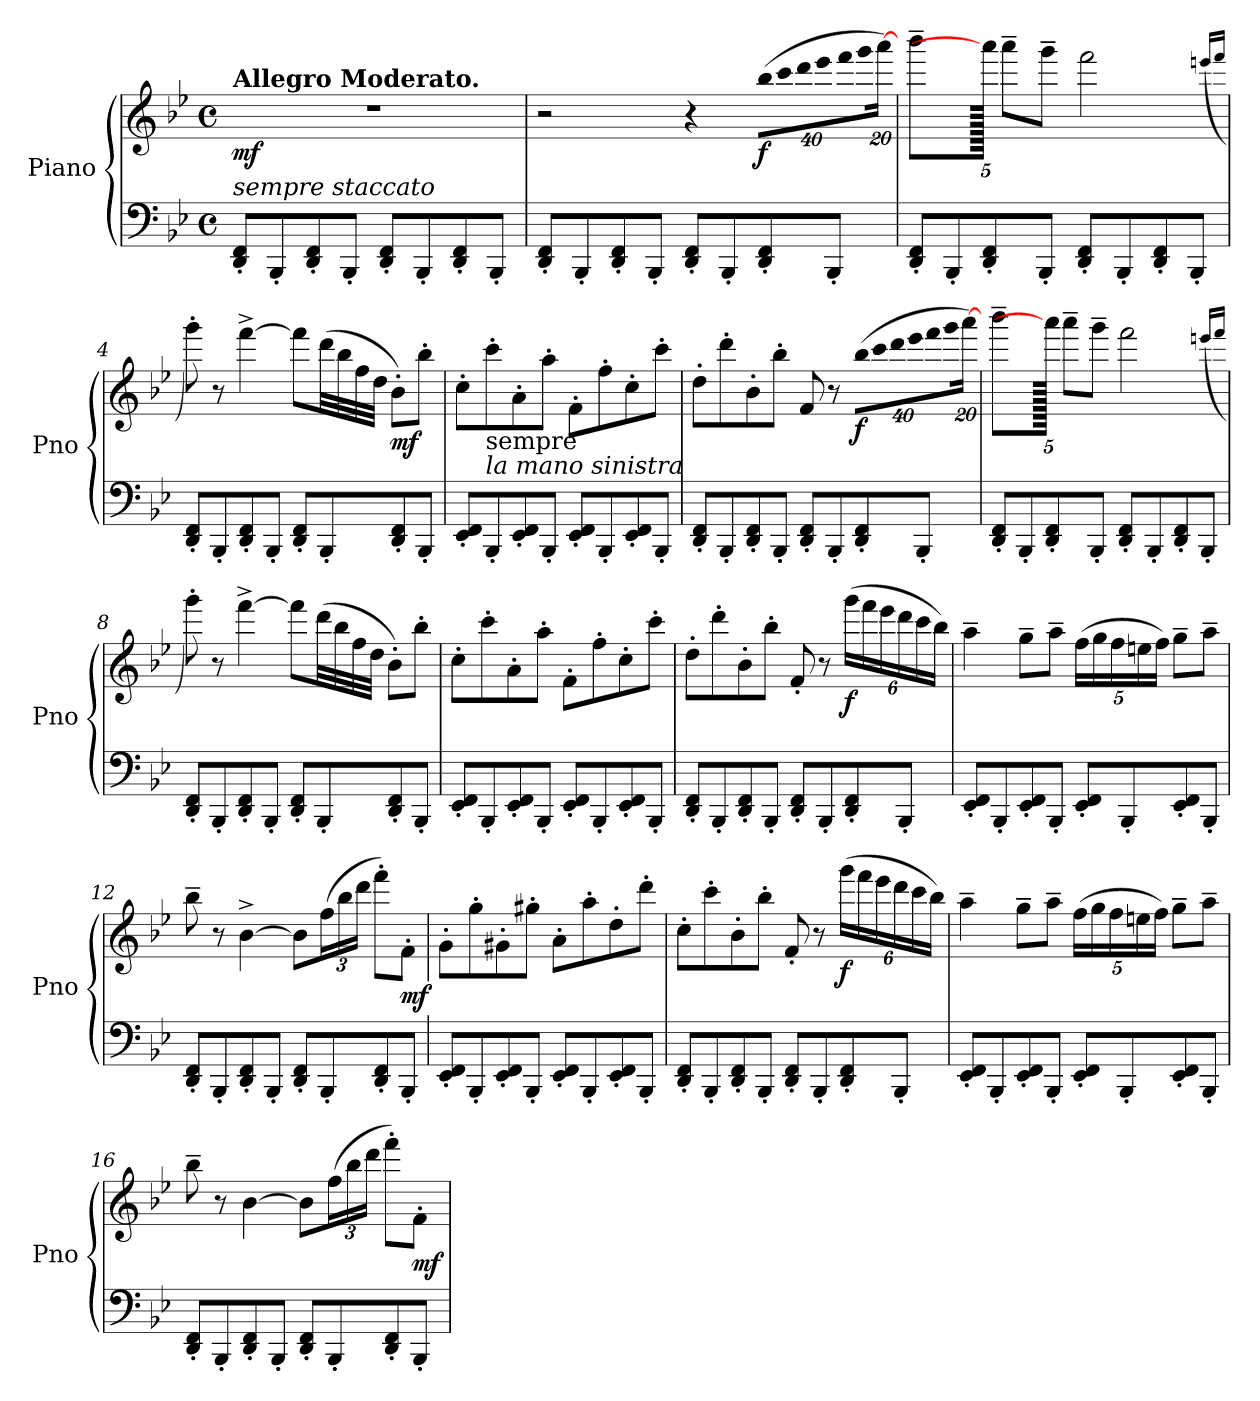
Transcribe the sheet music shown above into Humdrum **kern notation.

**kern	**kern	**dynam
*part1	*part1	*part1
*staff2	*staff1	*staff1/2
*I"Piano	*	*
*I'Pno	*	*
*clefF4	*clefG2	*
*k[b-e-]	*k[b-e-]	*
*M4/4	*M4/4	*
*met(c)	*met(c)	*
*MM126	*MM126	*
=1	=1	=1
!	!LO:TX:a:B:t=Allegro Moderato.	!
!LO:TX:a:i:t=sempre staccato	!	!
!	!	!LO:DY:b
8DD/' 8FF/'L	1r	mf
8BBB-'/	.	.
8DD/' 8FF/'	.	.
8BBB-'/J	.	.
8DD/' 8FF/'L	.	.
8BBB-'/	.	.
8DD/' 8FF/'	.	.
8BBB-'/J	.	.
=2	=2	=2
8DD/' 8FF/'L	2r	.
8BBB-'/	.	.
8DD/' 8FF/'	.	.
8BBB-'/J	.	.
8DD/' 8FF/'L	4r	.
8BBB-'/	.	.
*	*Xbrackettup	*
!	!LO:N:vis=16	!LO:DY:b
8DD/' 8FF/'	(640%23bb-\LL	f
!	!LO:N:vis=16	!
.	640%23ccc\	.
!	!LO:N:vis=16	!
.	640%23ddd\	.
!	!LO:N:vis=16	!
.	640%23eee-\	.
8BBB-'/J	.	.
!	!LO:N:vis=16	!
.	640%23fff\	.
!	!LO:N:vis=16	!
.	640%23ggg\	.
.	[320%11aaa\JJ)	.
=3	=3	=3
8DD/' 8FF/'L	4bbb-~\	.
8BBB-'/	.	.
8DD/' 8FF/'	640aaa\JJ]	.
.	8aaa~\L	.
8BBB-'/J	.	.
.	8ggg~\J	.
8DD/' 8FF/'L	.	.
.	2fff\	.
8BBB-'/	.	.
8DD/' 8FF/'	.	.
8BBB-'/J	.	.
640ryy	.	.
.	(>16qeeen/LL	.
.	16qfff/JJ	.
!!LO:LB:g=z
=4	=4	=4
8DD/' 8FF/'L	8ggg'\)	.
8BBB-'/	8r	.
8DD/' 8FF/'	[4fff^\	.
8BBB-'/J	.	.
8DD/' 8FF/'L	8fff\L]	.
8BBB-'/	(32ddd\LL	.
.	32bb-\	.
.	32ff\	.
.	32dd\JJJ	.
!	!	!LO:DY:b
8DD/' 8FF/'	8b-'\L)	mf
8BBB-'/J	8bb-'\J	.
=5	=5	=5
8EE-/' 8FF/'L	8cc'\L	.
!LO:TX:a:i:t=la  mano  sinistra	!	!
!LO:TX:a:t=sempre	!	!
8BBB-'/	8ccc'\	.
8EE-/' 8FF/'	8a'\	.
8BBB-'/J	8aa'\J	.
8EE-/' 8FF/'L	8f'\L	.
8BBB-'/	8ff'\	.
8EE-/' 8FF/'	8cc'\	.
8BBB-'/J	8ccc'\J	.
=6	=6	=6
8DD/' 8FF/'L	8dd'\L	.
8BBB-'/	8ddd'\	.
8DD/' 8FF/'	8b-'\	.
8BBB-'/J	8bb-'\J	.
8DD/' 8FF/'L	8f/	.
8BBB-'/	8r	.
!	!LO:N:vis=16	!LO:DY:b
8DD/' 8FF/'	(640%23bb-\LL	f
!	!LO:N:vis=16	!
.	640%23ccc\	.
!	!LO:N:vis=16	!
.	640%23ddd\	.
!	!LO:N:vis=16	!
.	640%23eee-\	.
8BBB-'/J	.	.
!	!LO:N:vis=16	!
.	640%23fff\	.
!	!LO:N:vis=16	!
.	640%23ggg\	.
.	[320%11aaa\JJ)	.
!!LO:LB:g=z
=7	=7	=7
8DD/' 8FF/'L	4bbb-~\	.
8BBB-'/	.	.
8DD/' 8FF/'	640aaa\JJ]	.
.	8aaa~\L	.
8BBB-'/J	.	.
.	8ggg~\J	.
8DD/' 8FF/'L	.	.
.	2fff\	.
8BBB-'/	.	.
8DD/' 8FF/'	.	.
8BBB-'/J	.	.
640ryy	.	.
.	(>16qeeen/LL	.
.	16qfff/JJ	.
=8	=8	=8
8DD/' 8FF/'L	8ggg'\)	.
8BBB-'/	8r	.
8DD/' 8FF/'	[4fff^\	.
8BBB-'/J	.	.
8DD/' 8FF/'L	8fff\L]	.
8BBB-'/	(32ddd\LL	.
.	32bb-\	.
.	32ff\	.
.	32dd\JJJ	.
!	!	!LO:DY:b
!	!	!LO:DY:n=1:b
8DD/' 8FF/'	8b-'\L)	mf mf
8BBB-'/J	8bb-'\J	.
=9	=9	=9
8EE-/' 8FF/'L	8cc'\L	.
8BBB-'/	8ccc'\	.
8EE-/' 8FF/'	8a'\	.
8BBB-'/J	8aa'\J	.
8EE-/' 8FF/'L	8f'\L	.
8BBB-'/	8ff'\	.
8EE-/' 8FF/'	8cc'\	.
8BBB-'/J	8ccc'\J	.
!!LO:LB:g=z
=10	=10	=10
8DD/' 8FF/'L	8dd'\L	.
8BBB-'/	8ddd'\	.
8DD/' 8FF/'	8b-'\	.
8BBB-'/J	8bb-'\J	.
8DD/' 8FF/'L	8f'/	.
8BBB-'/	8r	.
!	!	!LO:DY:b
8DD/' 8FF/'	(24ggg\LL	f
.	24fff\	.
.	24eee-\	.
8BBB-'/J	24ddd\	.
.	24ccc\	.
.	24bb-\JJ)	.
=11	=11	=11
8EE-/' 8FF/'L	4aa~\	.
8BBB-'/	.	.
8EE-/' 8FF/'	8gg~\L	.
8BBB-'/J	8aa~\J	.
8EE-/' 8FF/'L	(20ff\LL	.
.	20gg\	.
.	20ff\	.
8BBB-'/	.	.
.	20een\	.
.	20ff\JJ)	.
8EE-/' 8FF/'	8gg~\L	.
8BBB-'/J	8aa~\J	.
=12	=12	=12
8DD/' 8FF/'L	8bb-~\	.
8BBB-'/	8r	.
8DD/' 8FF/'	[4b-^\	.
8BBB-'/J	.	.
8DD/' 8FF/'L	8b-\L]	.
8BBB-'/	(24ff\L	.
.	24bb-\	.
.	24ddd\JJ	.
8DD/' 8FF/'	8fff'\L)	.
!	!	!LO:DY:b
8BBB-'/J	8f'\J	mf
!!LO:LB:g=z
=13	=13	=13
8EE-/' 8FF/'L	8g'\L	.
8BBB-'/	8gg'\	.
8EE-/' 8FF/'	8g#X'\	.
8BBB-'/J	8gg#X'\J	.
8EE-/' 8FF/'L	8a'\L	.
8BBB-'/	8aa'\	.
8EE-/' 8FF/'	8dd'\	.
8BBB-'/J	8ddd'\J	.
=14	=14	=14
8DD/' 8FF/'L	8cc'\L	.
8BBB-'/	8ccc'\	.
8DD/' 8FF/'	8b-'\	.
8BBB-'/J	8bb-'\J	.
8DD/' 8FF/'L	8f'/	.
8BBB-'/	8r	.
!	!	!LO:DY:b
8DD/' 8FF/'	(24ggg\LL	f
.	24fff\	.
.	24eee-\	.
8BBB-'/J	24ddd\	.
.	24ccc\	.
.	24bb-\JJ)	.
=15	=15	=15
8EE-/' 8FF/'L	4aa~\	.
8BBB-'/	.	.
8EE-/' 8FF/'	8gg~\L	.
8BBB-'/J	8aa~\J	.
8EE-/' 8FF/'L	(20ff\LL	.
.	20gg\	.
.	20ff\	.
8BBB-'/	.	.
.	20een\	.
.	20ff\JJ)	.
8EE-/' 8FF/'	8gg~\L	.
8BBB-'/J	8aa~\J	.
!!LO:PB:g=z
=16	=16	=16
8DD/' 8FF/'L	8bb-~\	.
8BBB-'/	8r	.
8DD/' 8FF/'	[4b-\	.
8BBB-'/J	.	.
8DD/' 8FF/'L	8b-\L]	.
8BBB-'/	(24ff\L	.
.	24bb-\	.
.	24ddd\JJ	.
8DD/' 8FF/'	8fff'\L)	.
!	!	!LO:DY:b
8BBB-'/J	8f'\J	mf
=	=	=
*-	*-	*-
